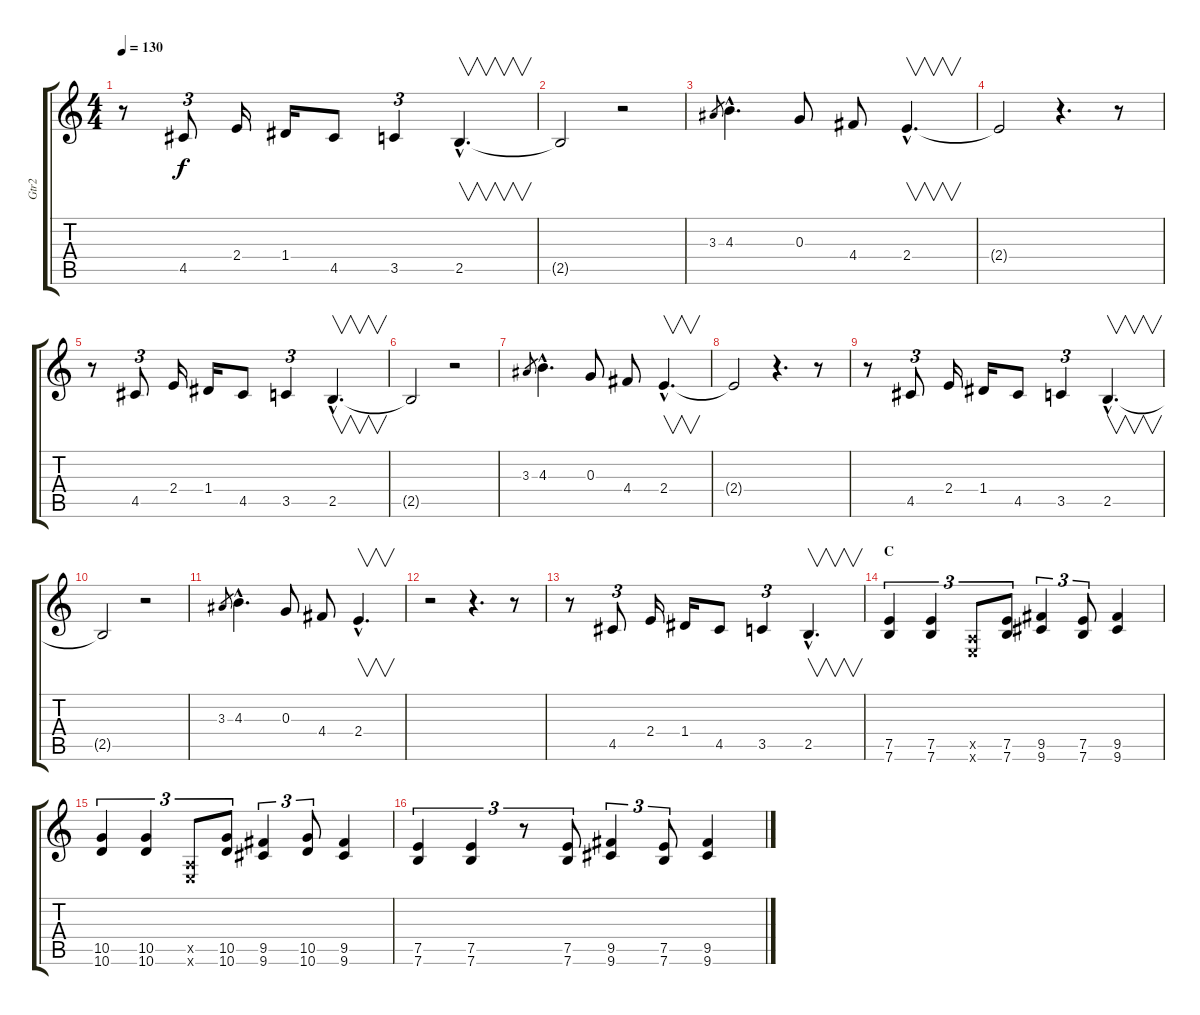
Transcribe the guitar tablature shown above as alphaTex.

\track ("Gtr2" "Gtr2") {instrument overdrivenguitar}
\staff {score tabs}
\tuning (E4 B3 G3 D3 A2 E2) {hide}
\ts (4 4)
\tempo 130
\clef g2
\ks c
r.8{dy f} 4.5.8{tu (3 2)} 2.4.16 1.4.16 4.5.8 3.5.4{tu (3 2)} 2.5{hac}.4{v d} |
2.5{t}.2 r.2 |
3.3.8{gr} 4.3{hac}.4{d} 0.3.8 4.4.8 2.4{hac}.4{v d} |
2.4{t}.2 r.4{d} r.8 |
r.8 4.5.8{tu (3 2)} 2.4.16 1.4.16 4.5.8 3.5.4{tu (3 2)} 2.5{hac}.4{v d} |
2.5{t}.2 r.2 |
3.3.8{gr} 4.3{hac}.4{d} 0.3.8 4.4.8 2.4{hac}.4{v d} |
2.4{t}.2 r.4{d} r.8 |
r.8 4.5.8{tu (3 2)} 2.4.16 1.4.16 4.5.8 3.5.4{tu (3 2)} 2.5{hac}.4{v d} |
2.5{t}.2 r.2 |
3.3.8{gr} 4.3{hac}.4{d} 0.3.8 4.4.8 2.4{hac}.4{v d} |
r.2 r.4{d} r.8 |
r.8 4.5.8{tu (3 2)} 2.4.16 1.4.16 4.5.8 3.5.4{tu (3 2)} 2.5{hac}.4{v d} |
\section ("" "C")
(7.5 7.6).4{tu (3 2)} (7.5 7.6).4{tu (3 2)} (0.5{x} 0.6{x}).8{tu (3 2)} (7.5 7.6).8{tu (3 2)} (9.5 9.6).4{tu (3 2)} (7.5 7.6).8{tu (3 2)} (9.5 9.6).4 |
(10.5 10.6).4{tu (3 2)} (10.5 10.6).4{tu (3 2)} (0.5{x} 0.6{x}).8{tu (3 2)} (10.5 10.6).8{tu (3 2)} (9.5 9.6).4{tu (3 2)} (10.5 10.6).8{tu (3 2)} (9.5 9.6).4 |
(7.5 7.6).4{tu (3 2)} (7.5 7.6).4{tu (3 2)} r.8{tu (3 2)} (7.5 7.6).8{tu (3 2)} (9.5 9.6).4{tu (3 2)} (7.5 7.6).8{tu (3 2)} (9.5 9.6).4
